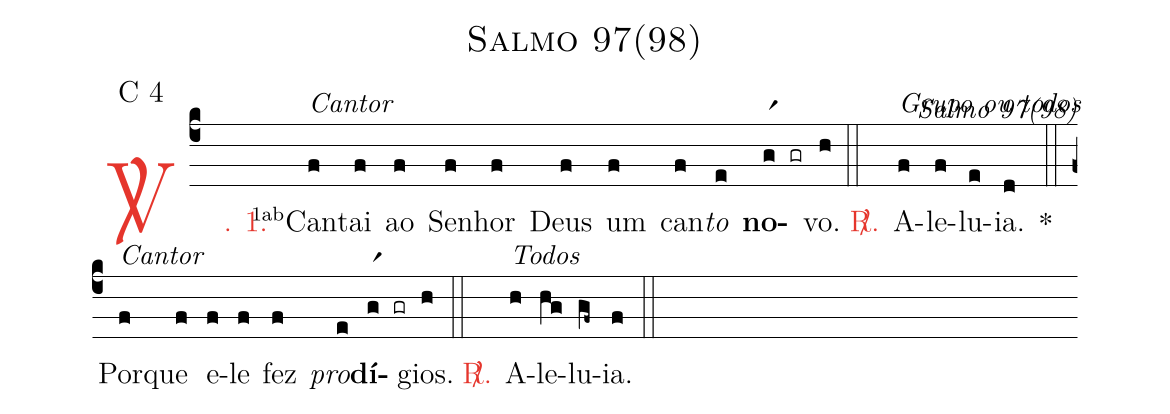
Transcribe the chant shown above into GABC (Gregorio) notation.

name: Salmo 97(98);
mode: C 4;
commentary: Salmo 97(98);
%%
(c4)

<c><sp>V/</sp>. 1.</c>() <v>\VSup{1ab}</v>Can(f[alt:Cantor])tai(f) ao(f) Se(f)nhor(f) Deus(f) um(f) can(f)<i>to</i>(e) <b>no</b>(gr1 gr)vo.(h)

(::)

<nlba><c><sp>R/</sp>.</c>() A</nlba>(f[alt:Grupo ou todos])le(f)lu(e)ia.(d)

*(::)

Por(f[alt:Cantor])que(f) e(f)le(f) fez(f) <i>pro</i>(e)<b>dí</b>(gr1 gr)gios.(h)

(::)

<nlba><c><sp>R/</sp>.</c>() A</nlba>(h[alt:Todos])le(hg)lu(gf~)ia.(f)

(::)
